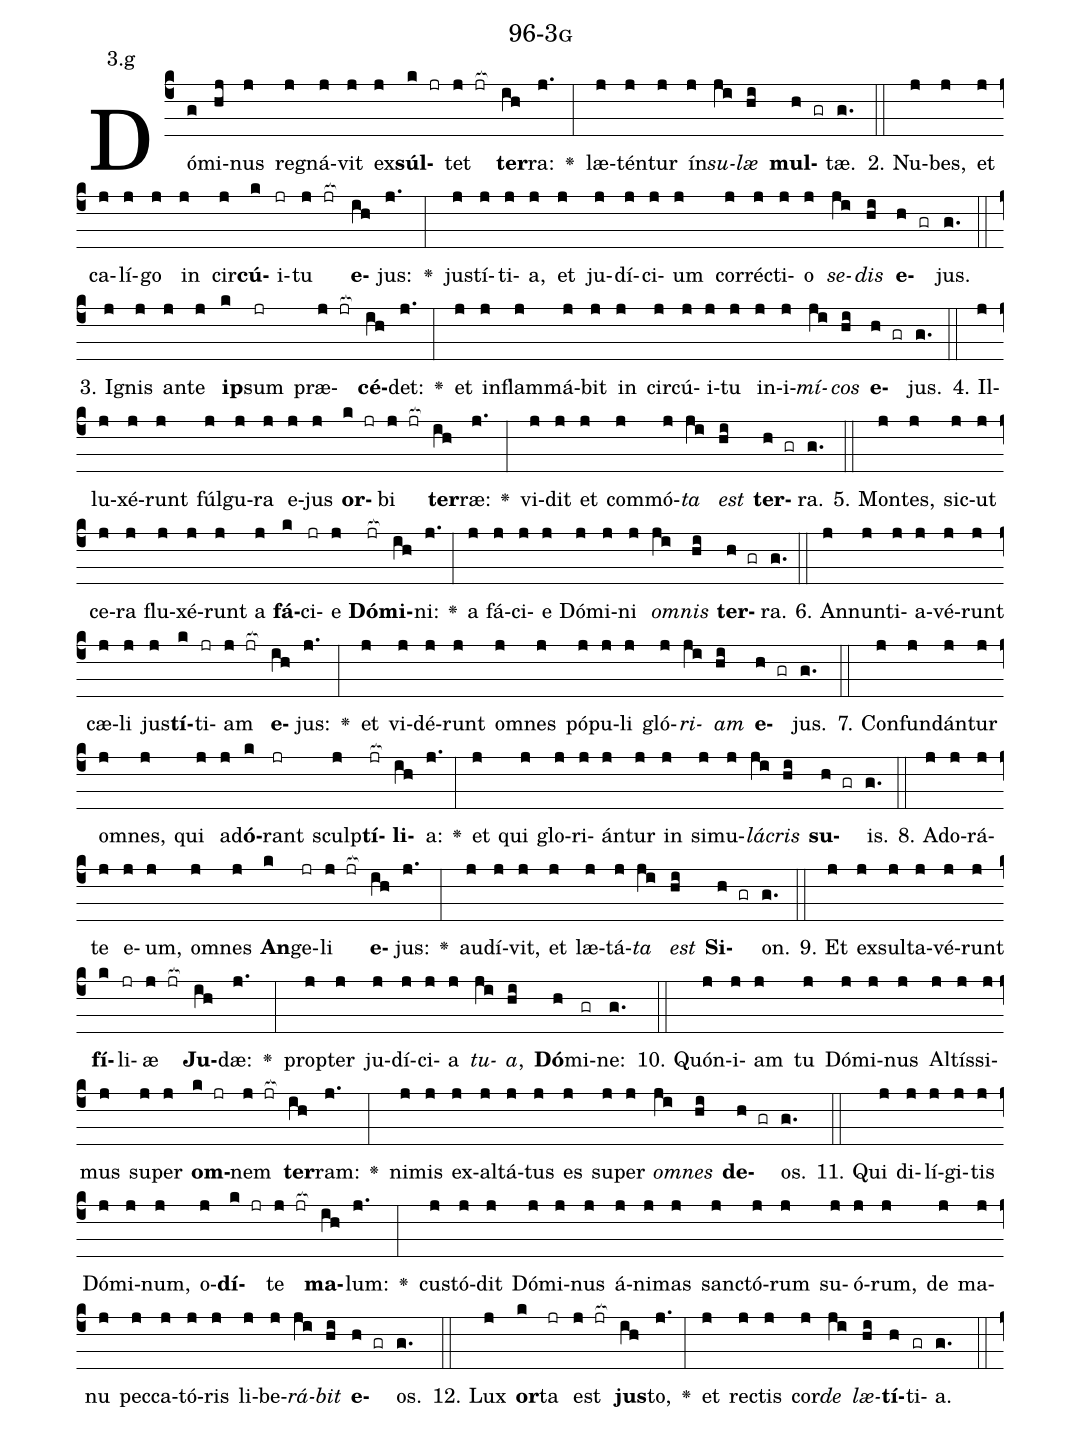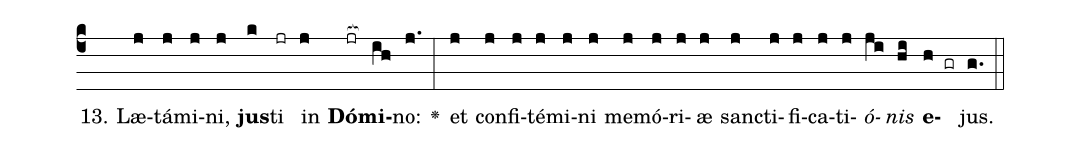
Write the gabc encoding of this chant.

name: 96-3g;
annotation: 3.g;
%%
(c4)Dó(g)mi(hj)nus(j) re(j)gná(j)vit(j) ex(j)<b>súl</b>(k jr)tet(j jr[ocb:1{]) <b>ter</b>(ih[ocb:0}])ra:(j.) <v>\greheightstar</v>(:) læ(j)tén(j)tur(j) ín(j)<i>su</i>(ji)<i>læ</i>(hi) <b>mul</b>(h gr)tæ.(g.) (::)
2. Nu(j)bes,(j) et(j) ca(j)lí(j)go(j) in(j) cir(j)<b>cú</b>(k)i(jr)tu(j jr[ocb:1{]) <b>e</b>(ih[ocb:0}])jus:(j.) <v>\greheightstar</v>(:) jus(j)tí(j)ti(j)a,(j) et(j) ju(j)dí(j)ci(j)um(j) cor(j)réc(j)ti(j)o(j) <i>se</i>(ji)<i>dis</i>(hi) <b>e</b>(h gr)jus.(g.) (::)
3. I(j)gnis(j) an(j)te(j) <b>ip</b>(k)sum(jr) præ(j jr[ocb:1{])<b>cé</b>(ih[ocb:0}])det:(j.) <v>\greheightstar</v>(:) et(j) in(j)flam(j)má(j)bit(j) in(j) cir(j)cú(j)i(j)tu(j) in(j)i(j)<i>mí</i>(ji)<i>cos</i>(hi) <b>e</b>(h gr)jus.(g.) (::)
4. Il(j)lu(j)xé(j)runt(j) fúl(j)gu(j)ra(j) e(j)jus(j) <b>or</b>(k jr)bi(j jr[ocb:1{]) <b>ter</b>(ih[ocb:0}])ræ:(j.) <v>\greheightstar</v>(:) vi(j)dit(j) et(j) com(j)mó(j)<i>ta</i>(ji) <i>est</i>(hi) <b>ter</b>(h gr)ra.(g.) (::)
5. Mon(j)tes,(j) sic(j)ut(j) ce(j)ra(j) flu(j)xé(j)runt(j) a(j) <b>fá</b>(k)ci(jr)e(j) <b>Dó</b>(jr[ocb:1{])<b>mi</b>(ih[ocb:0}])ni:(j.) <v>\greheightstar</v>(:) a(j) fá(j)ci(j)e(j) Dó(j)mi(j)ni(j) <i>om</i>(ji)<i>nis</i>(hi) <b>ter</b>(h gr)ra.(g.) (::)
6. An(j)nun(j)ti(j)a(j)vé(j)runt(j) cæ(j)li(j) jus(j)<b>tí</b>(k)ti(jr)am(j jr[ocb:1{]) <b>e</b>(ih[ocb:0}])jus:(j.) <v>\greheightstar</v>(:) et(j) vi(j)dé(j)runt(j) om(j)nes(j) pó(j)pu(j)li(j) gló(j)<i>ri</i>(ji)<i>am</i>(hi) <b>e</b>(h gr)jus.(g.) (::)
7. Con(j)fun(j)dán(j)tur(j) om(j)nes,(j) qui(j) ad(j)<b>ó</b>(k)rant(jr) sculp(j)<b>tí</b>(jr[ocb:1{])<b>li</b>(ih[ocb:0}])a:(j.) <v>\greheightstar</v>(:) et(j) qui(j) glo(j)ri(j)án(j)tur(j) in(j) si(j)mu(j)<i>lá</i>(ji)<i>cris</i>(hi) <b>su</b>(h gr)is.(g.) (::)
8. Ad(j)o(j)rá(j)te(j) e(j)um,(j) om(j)nes(j) <b>An</b>(k)ge(jr)li(j jr[ocb:1{]) <b>e</b>(ih[ocb:0}])jus:(j.) <v>\greheightstar</v>(:) au(j)dí(j)vit,(j) et(j) læ(j)tá(j)<i>ta</i>(ji) <i>est</i>(hi) <b>Si</b>(h gr)on.(g.) (::)
9. Et(j) ex(j)sul(j)ta(j)vé(j)runt(j) <b>fí</b>(k)li(jr)æ(j jr[ocb:1{]) <b>Ju</b>(ih[ocb:0}])dæ:(j.) <v>\greheightstar</v>(:) prop(j)ter(j) ju(j)dí(j)ci(j)a(j) <i>tu</i>(ji)<i>a</i>,(hi) <b>Dó</b>(h)mi(gr)ne:(g.) (::)
10. Quón(j)i(j)am(j) tu(j) Dó(j)mi(j)nus(j) Al(j)tís(j)si(j)mus(j) su(j)per(j) <b>om</b>(k jr)nem(j jr[ocb:1{]) <b>ter</b>(ih[ocb:0}])ram:(j.) <v>\greheightstar</v>(:) ni(j)mis(j) ex(j)al(j)tá(j)tus(j) es(j) su(j)per(j) <i>om</i>(ji)<i>nes</i>(hi) <b>de</b>(h gr)os.(g.) (::)
11. Qui(j) di(j)lí(j)gi(j)tis(j) Dó(j)mi(j)num,(j) o(j)<b>dí</b>(k jr)te(j jr[ocb:1{]) <b>ma</b>(ih[ocb:0}])lum:(j.) <v>\greheightstar</v>(:) cus(j)tó(j)dit(j) Dó(j)mi(j)nus(j) á(j)ni(j)mas(j) sanc(j)tó(j)rum(j) su(j)ó(j)rum,(j) de(j) ma(j)nu(j) pec(j)ca(j)tó(j)ris(j) li(j)be(j)<i>rá</i>(ji)<i>bit</i>(hi) <b>e</b>(h gr)os.(g.) (::)
12. Lux(j) <b>or</b>(k)ta(jr) est(j jr[ocb:1{]) <b>jus</b>(ih[ocb:0}])to,(j.) <v>\greheightstar</v>(:) et(j) rec(j)tis(j) cor(j)<i>de</i>(ji) <i>læ</i>(hi)<b>tí</b>(h)ti(gr)a.(g.) (::)
13. Læ(j)tá(j)mi(j)ni,(j) <b>jus</b>(k)ti(jr) in(j) <b>Dó</b>(jr[ocb:1{])<b>mi</b>(ih[ocb:0}])no:(j.) <v>\greheightstar</v>(:) et(j) con(j)fi(j)té(j)mi(j)ni(j) me(j)mó(j)ri(j)æ(j) sanc(j)ti(j)fi(j)ca(j)ti(j)<i>ó</i>(ji)<i>nis</i>(hi) <b>e</b>(h gr)jus.(g.) (::)
